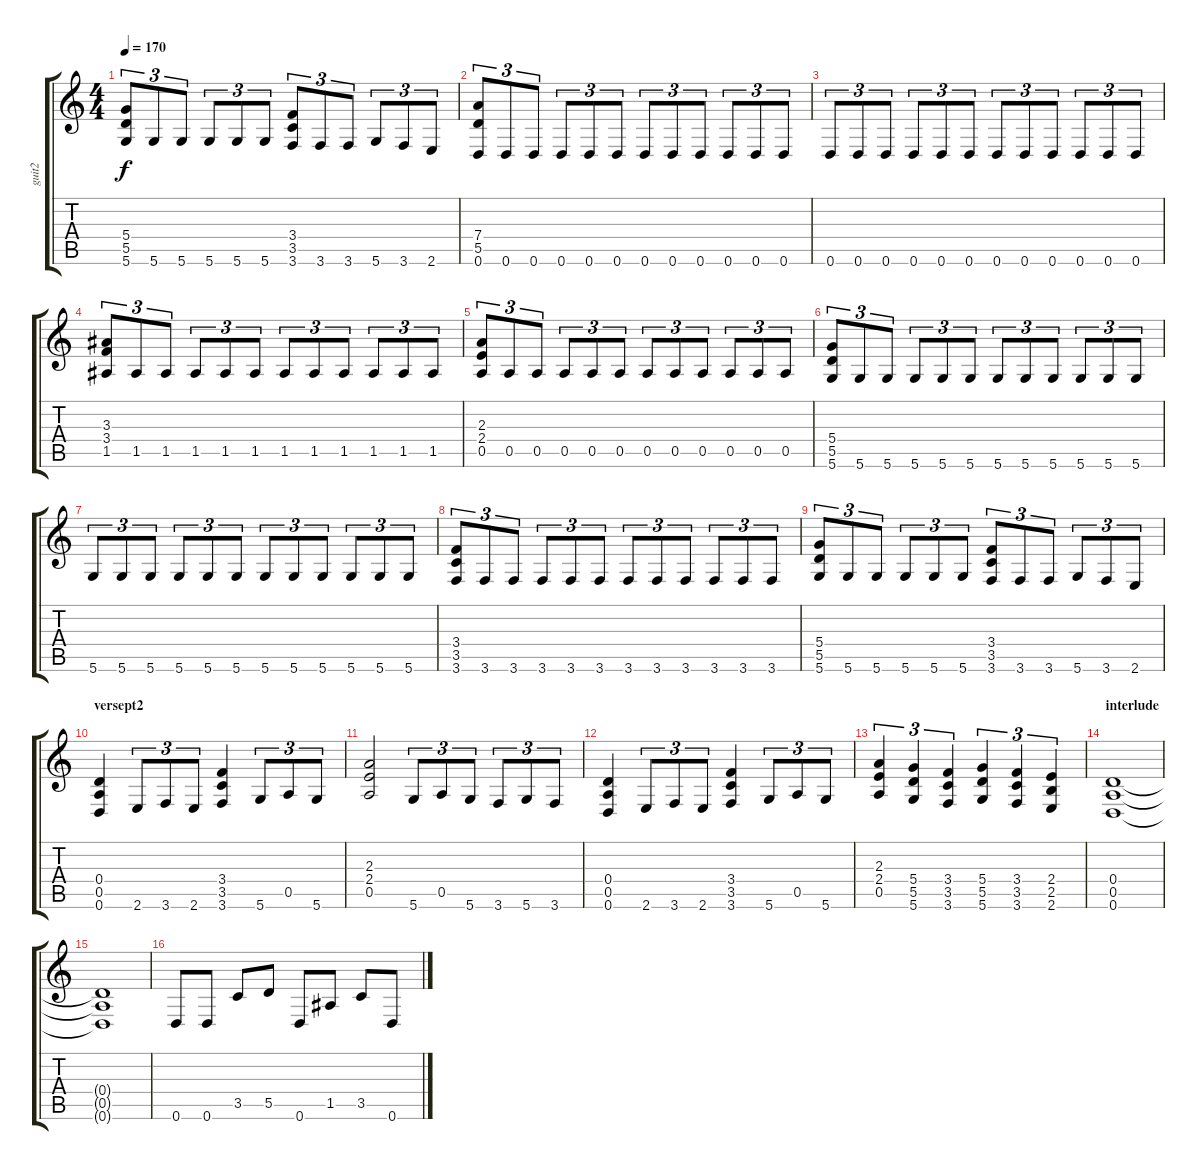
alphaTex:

\track ("guit2" "guit2") {instrument distortionguitar}
\staff {score tabs}
\tuning (E4 B3 G3 D3 A2 D2) {hide}
\ts (4 4)
\tempo 170
\clef g2
\ks c
(5.4 5.5 5.6).8{tu (3 2) dy f} 5.6.8{tu (3 2)} 5.6.8{tu (3 2)} 5.6.8{tu (3 2)} 5.6.8{tu (3 2)} 5.6.8{tu (3 2)} (3.4 3.5 3.6).8{tu (3 2)} 3.6.8{tu (3 2)} 3.6.8{tu (3 2)} 5.6.8{tu (3 2)} 3.6.8{tu (3 2)} 2.6.8{tu (3 2)} |
(7.4 5.5 0.6).8{tu (3 2)} 0.6.8{tu (3 2)} 0.6.8{tu (3 2)} 0.6.8{tu (3 2)} 0.6.8{tu (3 2)} 0.6.8{tu (3 2)} 0.6.8{tu (3 2)} 0.6.8{tu (3 2)} 0.6.8{tu (3 2)} 0.6.8{tu (3 2)} 0.6.8{tu (3 2)} 0.6.8{tu (3 2)} |
0.6.8{tu (3 2)} 0.6.8{tu (3 2)} 0.6.8{tu (3 2)} 0.6.8{tu (3 2)} 0.6.8{tu (3 2)} 0.6.8{tu (3 2)} 0.6.8{tu (3 2)} 0.6.8{tu (3 2)} 0.6.8{tu (3 2)} 0.6.8{tu (3 2)} 0.6.8{tu (3 2)} 0.6.8{tu (3 2)} |
(3.3 3.4 1.5).8{tu (3 2)} 1.5.8{tu (3 2)} 1.5.8{tu (3 2)} 1.5.8{tu (3 2)} 1.5.8{tu (3 2)} 1.5.8{tu (3 2)} 1.5.8{tu (3 2)} 1.5.8{tu (3 2)} 1.5.8{tu (3 2)} 1.5.8{tu (3 2)} 1.5.8{tu (3 2)} 1.5.8{tu (3 2)} |
(2.3 2.4 0.5).8{tu (3 2)} 0.5.8{tu (3 2)} 0.5.8{tu (3 2)} 0.5.8{tu (3 2)} 0.5.8{tu (3 2)} 0.5.8{tu (3 2)} 0.5.8{tu (3 2)} 0.5.8{tu (3 2)} 0.5.8{tu (3 2)} 0.5.8{tu (3 2)} 0.5.8{tu (3 2)} 0.5.8{tu (3 2)} |
(5.4 5.5 5.6).8{tu (3 2)} 5.6.8{tu (3 2)} 5.6.8{tu (3 2)} 5.6.8{tu (3 2)} 5.6.8{tu (3 2)} 5.6.8{tu (3 2)} 5.6.8{tu (3 2)} 5.6.8{tu (3 2)} 5.6.8{tu (3 2)} 5.6.8{tu (3 2)} 5.6.8{tu (3 2)} 5.6.8{tu (3 2)} |
5.6.8{tu (3 2)} 5.6.8{tu (3 2)} 5.6.8{tu (3 2)} 5.6.8{tu (3 2)} 5.6.8{tu (3 2)} 5.6.8{tu (3 2)} 5.6.8{tu (3 2)} 5.6.8{tu (3 2)} 5.6.8{tu (3 2)} 5.6.8{tu (3 2)} 5.6.8{tu (3 2)} 5.6.8{tu (3 2)} |
(3.4 3.5 3.6).8{tu (3 2)} 3.6.8{tu (3 2)} 3.6.8{tu (3 2)} 3.6.8{tu (3 2)} 3.6.8{tu (3 2)} 3.6.8{tu (3 2)} 3.6.8{tu (3 2)} 3.6.8{tu (3 2)} 3.6.8{tu (3 2)} 3.6.8{tu (3 2)} 3.6.8{tu (3 2)} 3.6.8{tu (3 2)} |
(5.4 5.5 5.6).8{tu (3 2)} 5.6.8{tu (3 2)} 5.6.8{tu (3 2)} 5.6.8{tu (3 2)} 5.6.8{tu (3 2)} 5.6.8{tu (3 2)} (3.4 3.5 3.6).8{tu (3 2)} 3.6.8{tu (3 2)} 3.6.8{tu (3 2)} 5.6.8{tu (3 2)} 3.6.8{tu (3 2)} 2.6.8{tu (3 2)} |
\section ("" "versept2")
(0.4 0.5 0.6).4 2.6.8{tu (3 2)} 3.6.8{tu (3 2)} 2.6.8{tu (3 2)} (3.4 3.5 3.6).4 5.6.8{tu (3 2)} 0.5.8{tu (3 2)} 5.6.8{tu (3 2)} |
(2.3 2.4 0.5).2 5.6.8{tu (3 2)} 0.5.8{tu (3 2)} 5.6.8{tu (3 2)} 3.6.8{tu (3 2)} 5.6.8{tu (3 2)} 3.6.8{tu (3 2)} |
(0.4 0.5 0.6).4 2.6.8{tu (3 2)} 3.6.8{tu (3 2)} 2.6.8{tu (3 2)} (3.4 3.5 3.6).4 5.6.8{tu (3 2)} 0.5.8{tu (3 2)} 5.6.8{tu (3 2)} |
(2.3 2.4 0.5).4{tu (3 2)} (5.4 5.5 5.6).4{tu (3 2)} (3.4 3.5 3.6).4{tu (3 2)} (5.4 5.5 5.6).4{tu (3 2)} (3.4 3.5 3.6).4{tu (3 2)} (2.4 2.5 2.6).4{tu (3 2)} |
\section ("" "interlude")
(0.4 0.5 0.6).1 |
(0.4{t} 0.5{t} 0.6{t}).1 |
0.6.8 0.6.8 3.5.8 5.5.8 0.6.8 1.5.8 3.5.8 0.6.8
